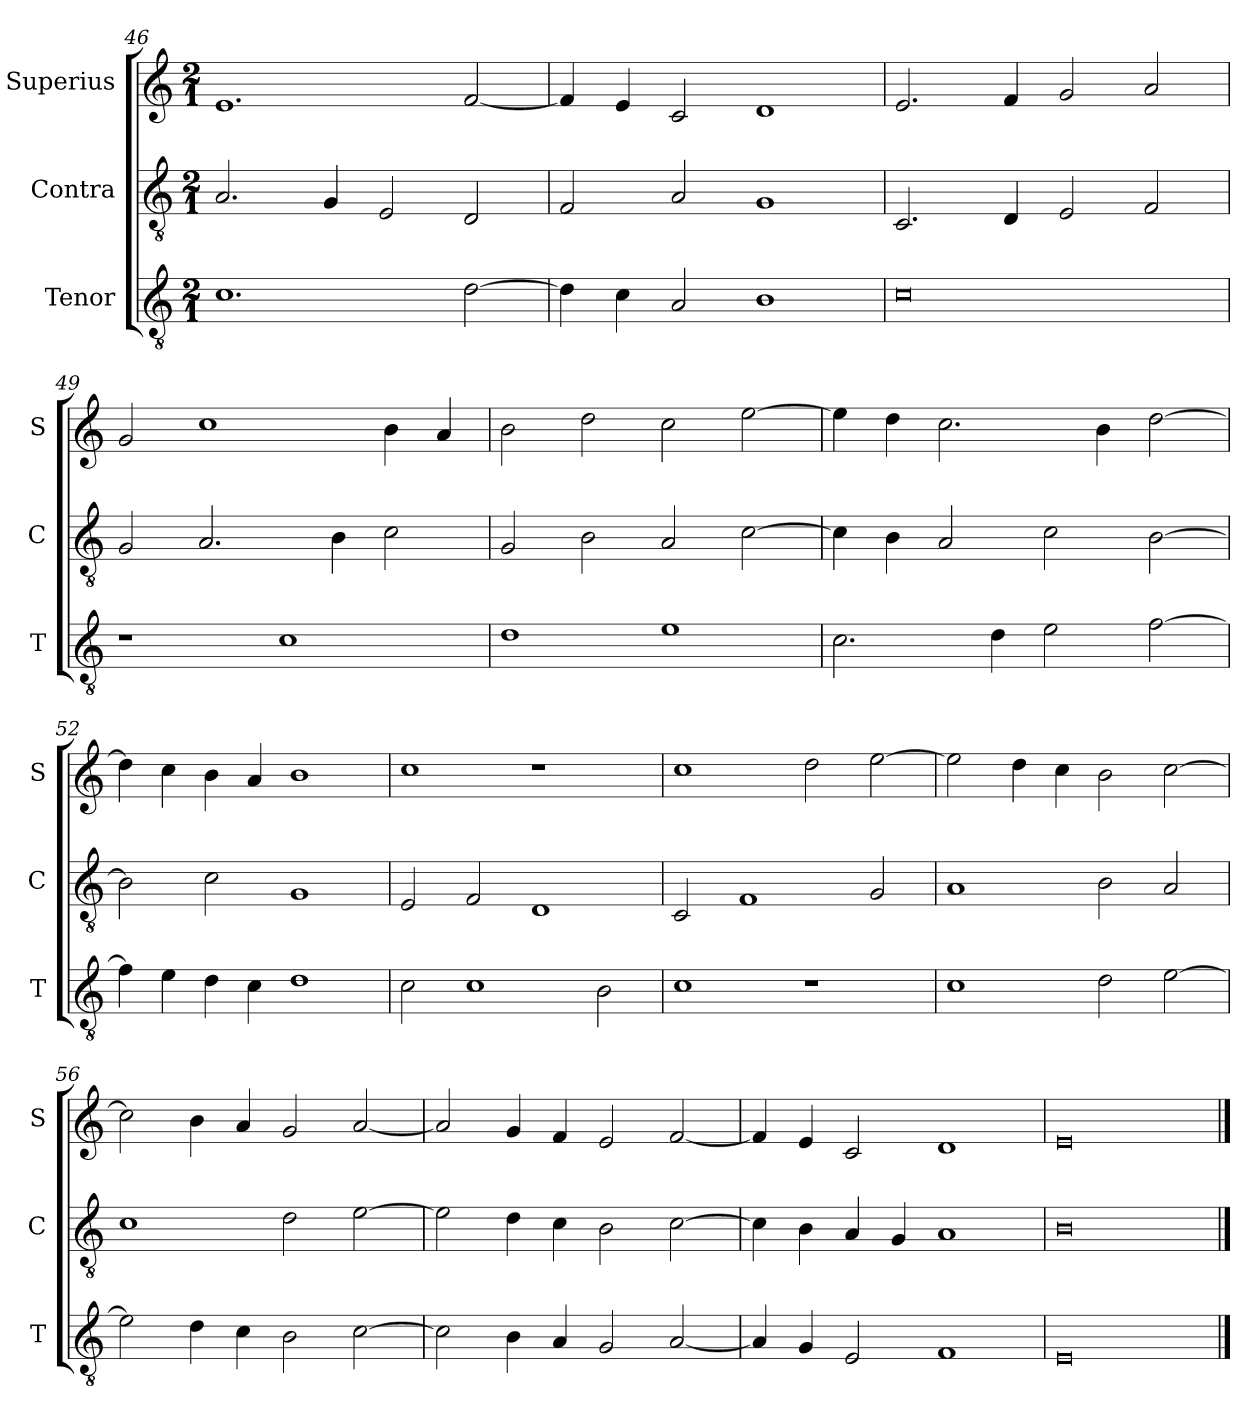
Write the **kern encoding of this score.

**kern	**kern	**kern
*part3	*part2	*part1
*staff3	*staff2	*staff1
*I"Tenor	*I"Contra	*I"Superius
*I'T	*I'C	*I'S
*clefGv2	*clefGv2	*clefG2
*k[]	*k[]	*k[]
*M2/1	*M2/1	*M2/1
=46	=46	=46
1.c	2.A/	1.e
.	4G/	.
.	2E/	.
[2d\	2D/	[2f/
=47	=47	=47
4d\]	2F/	4f/]
4c\	.	4e/
2A/	2A/	2c/
1B	1G	1d
=48	=48	=48
0c	2.C/	2.e/
.	4D/	4f/
.	2E/	2g/
.	2F/	2a/
=49	=49	=49
1r	2G/	2g/
.	2.A/	1cc
1c	.	.
.	4B\	.
.	2c\	4b\
.	.	4a/
=50	=50	=50
1d	2G/	2b\
.	2B\	2dd\
1e	2A/	2cc\
.	[2c\	[2ee\
=51	=51	=51
2.c\	4c\]	4ee\]
.	4B\	4dd\
.	2A/	2.cc\
4d\	.	.
2e\	2c\	.
.	.	4b\
[2f\	[2B\	[2dd\
=52	=52	=52
4f\]	2B\]	4dd\]
4e\	.	4cc\
4d\	2c\	4b\
4c\	.	4a/
1d	1G	1b
=53	=53	=53
2c\	2E/	1cc
1c	2F/	.
.	1D	1r
2B\	.	.
=54	=54	=54
1c	2C/	1cc
.	1F	.
1r	.	2dd\
.	2G/	[2ee\
=55	=55	=55
1c	1A	2ee\]
.	.	4dd\
.	.	4cc\
2d\	2B\	2b\
[2e\	2A/	[2cc\
=56	=56	=56
2e\]	1c	2cc\]
4d\	.	4b\
4c\	.	4a/
2B\	2d\	2g/
[2c\	[2e\	[2a/
=57	=57	=57
2c\]	2e\]	2a/]
4B\	4d\	4g/
4A/	4c\	4f/
2G/	2B\	2e/
[2A/	[2c\	[2f/
=58	=58	=58
4A/]	4c\]	4f/]
4G/	4B\	4e/
2E/	4A/	2c/
.	4G/	.
1F	1A	1d
=59	=59	=59
0E	0B	0e
==	==	==
*-	*-	*-
